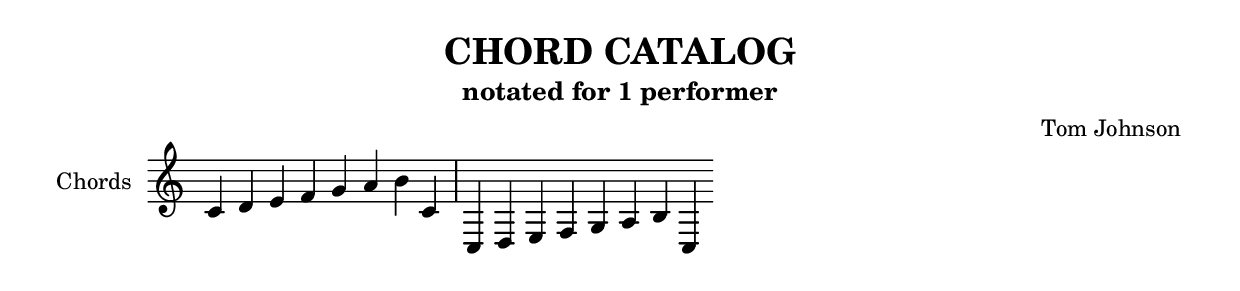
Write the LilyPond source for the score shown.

\version "2.20.0"

\header {
  title = "CHORD CATALOG"
  subtitle = "notated for 1 performer"
  composer = "Tom Johnson"
}

result = {
  \override Staff.TimeSignature #'stencil = ##f
  \cadenzaOn
  c' d' e' f' g' a' b' c'
  \cadenzaOff
  \bar "|"
  \cadenzaOn
  c d e f g a b c
  \cadenzaOff
}


\score {
  <<
    \new StaffGroup { <<
      \new Staff = "voice" <<
        \set Staff.instrumentName = #"Chords  "
        \new Voice = "Chords" { \result }
      >>
    >> }
  >>
  \layout {
    \context {
      \Score
      \omit BarNumber
      \remove Time_signature_engraver
    }
  }
}
